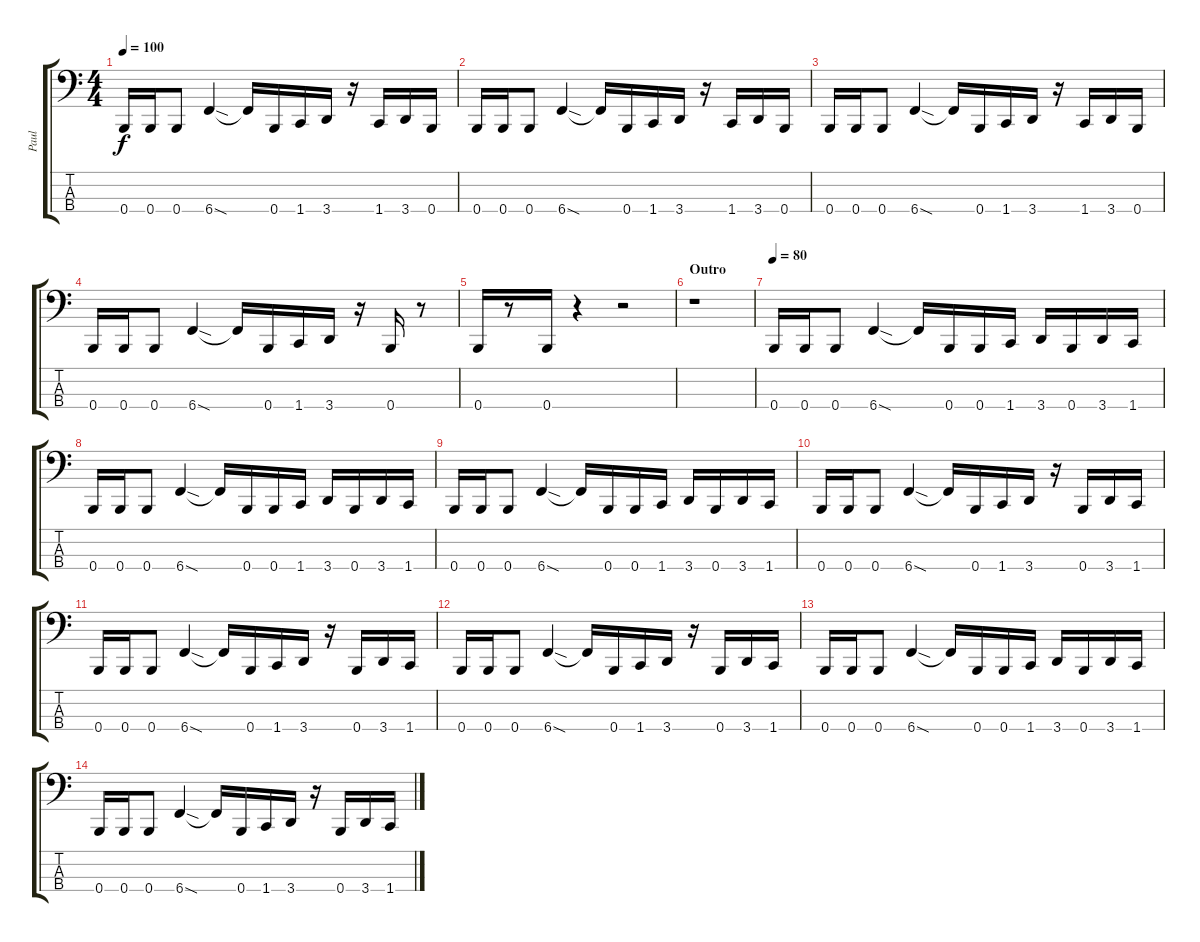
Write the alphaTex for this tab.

\track ("Paul" "Paul") {instrument electricbasspick}
\staff {score tabs}
\tuning (E2 B1 Gb1 B0) {hide}
\ts (4 4)
\tempo 100
\clef f4
\ks c
0.4.16{dy f} 0.4.16 0.4.8 6.4{sod}.4 6.4{t}.16 0.4.16 1.4.16 3.4.16 r.16 1.4.16 3.4.16 0.4.16 |
0.4.16 0.4.16 0.4.8 6.4{sod}.4 6.4{t}.16 0.4.16 1.4.16 3.4.16 r.16 1.4.16 3.4.16 0.4.16 |
0.4.16 0.4.16 0.4.8 6.4{sod}.4 6.4{t}.16 0.4.16 1.4.16 3.4.16 r.16 1.4.16 3.4.16 0.4.16 |
0.4.16 0.4.16 0.4.8 6.4{sod}.4 6.4{t}.16 0.4.16 1.4.16 3.4.16 r.16 0.4.16 r.8 |
0.4.16 r.8 0.4.16 r.4 r.2 |
\section ("" "Outro")
r.1 |
\tempo 80
0.4.16 0.4.16 0.4.8 6.4{sod}.4 6.4{t}.16 0.4.16 0.4.16 1.4.16 3.4.16 0.4.16 3.4.16 1.4.16 |
0.4.16 0.4.16 0.4.8 6.4{sod}.4 6.4{t}.16 0.4.16 0.4.16 1.4.16 3.4.16 0.4.16 3.4.16 1.4.16 |
0.4.16 0.4.16 0.4.8 6.4{sod}.4 6.4{t}.16 0.4.16 0.4.16 1.4.16 3.4.16 0.4.16 3.4.16 1.4.16 |
0.4.16 0.4.16 0.4.8 6.4{sod}.4 6.4{t}.16 0.4.16 1.4.16 3.4.16 r.16 0.4.16 3.4.16 1.4.16 |
0.4.16 0.4.16 0.4.8 6.4{sod}.4 6.4{t}.16 0.4.16 1.4.16 3.4.16 r.16 0.4.16 3.4.16 1.4.16 |
0.4.16 0.4.16 0.4.8 6.4{sod}.4 6.4{t}.16 0.4.16 1.4.16 3.4.16 r.16 0.4.16 3.4.16 1.4.16 |
0.4.16 0.4.16 0.4.8 6.4{sod}.4 6.4{t}.16 0.4.16 0.4.16 1.4.16 3.4.16 0.4.16 3.4.16 1.4.16 |
0.4.16 0.4.16 0.4.8 6.4{sod}.4 6.4{t}.16 0.4.16 1.4.16 3.4.16 r.16 0.4.16 3.4.16 1.4.16
